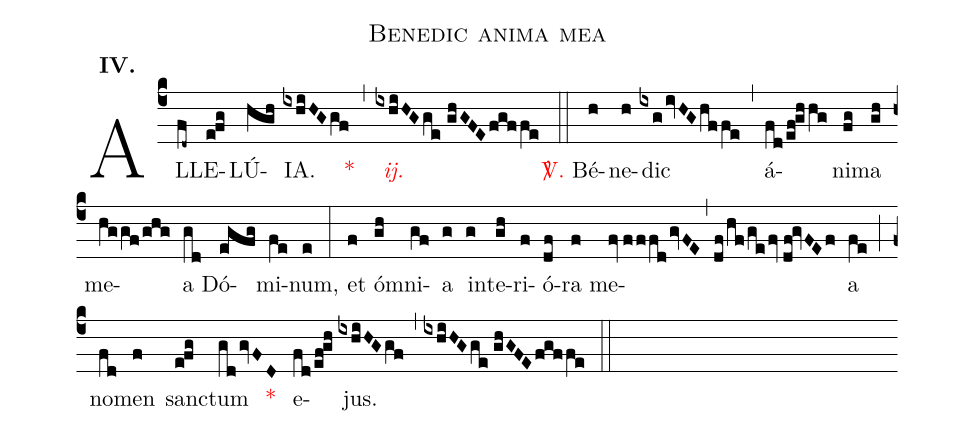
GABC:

name:Benedic anima mea;
mode:IV.;
office-part:Alleluia;
%%
(c4) AL(fd~)LE(e!fg)LÚ(hgh)IA.(ixhiHG/gf) <v>\red{*}</v>(,) <v>\redit{ij.}</v>(ixhiHG/ge//ghGFE/fgffe) (::) <v>\red{\Vbar.}</v> Bé(h)ne(h)dic(ixgivHG/hffe) (,) á(fd/ef!ghhg)ni(fg)ma(gh) me(hggf/ghg)a(gd) Dó(egfg)mi(fe)num,(e) (:) et(f) ó(gh)mni(gf)a(g) in(g)te(gh)ri(f)ó(df)ra(f) me(fv//fffdgvFE,df/hf/gefv//df!gvFEf)a(fe) (;) no(fd)men(f) sanc(e!fg)tum(gd/gvFD) <v>\red{*}</v>() e(fd/ef!gh)jus.(ixhiHGgf) (,) (ixhiHGge//ghGFE/fgffe) (::)
